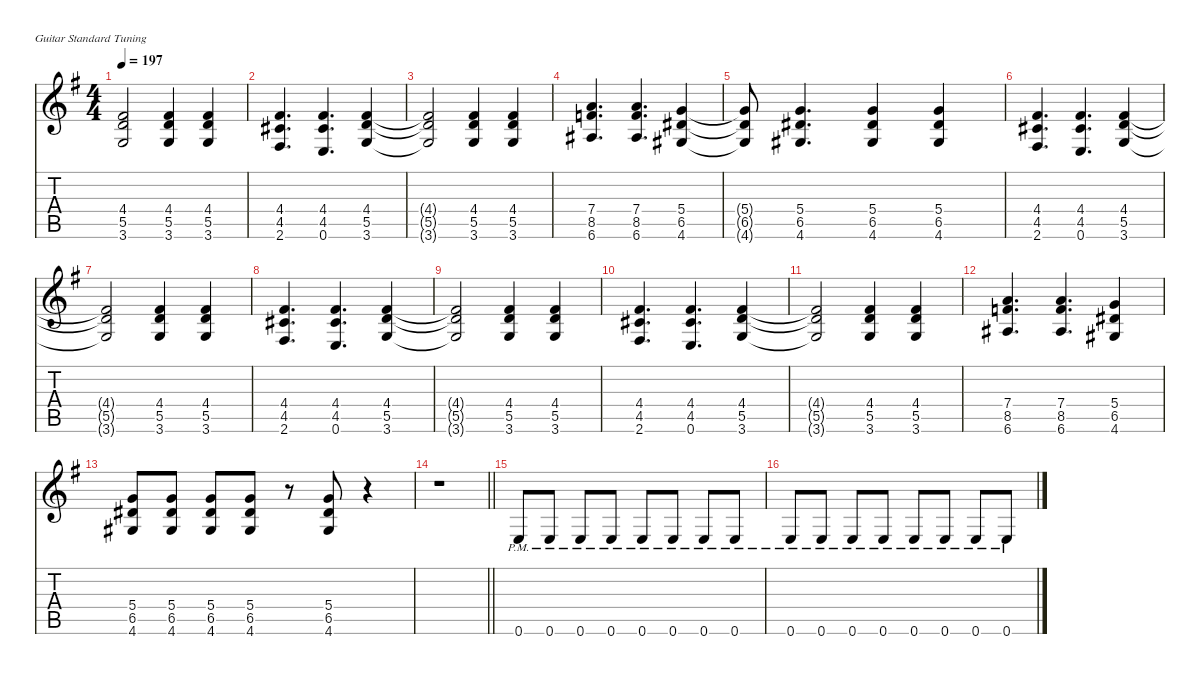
\defaultSystemsLayout 4
\hideDynamics
\bracketExtendMode nobrackets
\singleTrackTrackNamePolicy hidden
\multiTrackTrackNamePolicy hidden
\firstSystemTrackNameMode fullname
\firstSystemTrackNameOrientation horizontal
\otherSystemsTrackNameOrientation horizontal
\track ("Guitar 1" "dist.guit.") {mute instrument distortionguitar}
\staff {score tabs}
\tuning (E4 B3 G3 D3 A2 E2)
\ts (4 4)
\tempo 197
\clef g2
\ks eminor
(4.4{t acc #} 5.5{t acc forcenatural} 3.6{t acc forcenatural}).2{dy f beam Up} (4.4{acc #} 5.5{acc forcenatural} 3.6{acc forcenatural}).4{beam Up} (4.4{acc #} 5.5{acc forcenatural} 3.6{acc forcenatural}).4{beam Up} |
(4.4{acc #} 4.5{acc #} 2.6{acc #}).4{d beam Up} (4.4{acc #} 4.5{acc #} 0.6{acc forcenatural}).4{d beam Up} (4.4{acc #} 5.5{acc forcenatural} 3.6{acc forcenatural}).4{beam Up} |
(4.4{t acc #} 5.5{t acc forcenatural} 3.6{t acc forcenatural}).2{beam Up} (4.4{acc #} 5.5{acc forcenatural} 3.6{acc forcenatural}).4{beam Up} (4.4{acc #} 5.5{acc forcenatural} 3.6{acc forcenatural}).4{beam Up} |
(7.4{acc forcenatural} 8.5{acc forcenatural} 6.6{acc #}).4{d beam Up} (7.4{acc forcenatural} 8.5{acc forcenatural} 6.6{acc #}).4{d beam Up} (5.4{acc forcenatural} 6.5{acc #} 4.6{acc #}).4{beam Up} |
(5.4{t acc forcenatural} 6.5{t acc #} 4.6{t acc #}).8{beam Up} (5.4{acc forcenatural} 6.5{acc #} 4.6{acc #}).4{d beam Up} (5.4{acc forcenatural} 6.5{acc #} 4.6{acc #}).4{beam Up} (5.4{acc forcenatural} 6.5{acc #} 4.6{acc #}).4{beam Up} |
(4.4{acc #} 4.5{acc #} 2.6{acc #}).4{d beam Up} (4.4{acc #} 4.5{acc #} 0.6{acc forcenatural}).4{d beam Up} (4.4{acc #} 5.5{acc forcenatural} 3.6{acc forcenatural}).4{beam Up} |
(4.4{t acc #} 5.5{t acc forcenatural} 3.6{t acc forcenatural}).2{beam Up} (4.4{acc #} 5.5{acc forcenatural} 3.6{acc forcenatural}).4{beam Up} (4.4{acc #} 5.5{acc forcenatural} 3.6{acc forcenatural}).4{beam Up} |
(4.4{acc #} 4.5{acc #} 2.6{acc #}).4{d beam Up} (4.4{acc #} 4.5{acc #} 0.6{acc forcenatural}).4{d beam Up} (4.4{acc #} 5.5{acc forcenatural} 3.6{acc forcenatural}).4{beam Up} |
(4.4{t acc #} 5.5{t acc forcenatural} 3.6{t acc forcenatural}).2{beam Up} (4.4{acc #} 5.5{acc forcenatural} 3.6{acc forcenatural}).4{beam Up} (4.4{acc #} 5.5{acc forcenatural} 3.6{acc forcenatural}).4{beam Up} |
(4.4{acc #} 4.5{acc #} 2.6{acc #}).4{d beam Up} (4.4{acc #} 4.5{acc #} 0.6{acc forcenatural}).4{d beam Up} (4.4{acc #} 5.5{acc forcenatural} 3.6{acc forcenatural}).4{beam Up} |
(4.4{t acc #} 5.5{t acc forcenatural} 3.6{t acc forcenatural}).2{beam Up} (4.4{acc #} 5.5{acc forcenatural} 3.6{acc forcenatural}).4{beam Up} (4.4{acc #} 5.5{acc forcenatural} 3.6{acc forcenatural}).4{beam Up} |
(7.4{acc forcenatural} 8.5{acc forcenatural} 6.6{acc #}).4{d beam Up} (7.4{acc forcenatural} 8.5{acc forcenatural} 6.6{acc #}).4{d beam Up} (5.4{acc forcenatural} 6.5{acc #} 4.6{acc #}).4{beam Up} |
(5.4{acc forcenatural} 6.5{acc #} 4.6{acc #}).8{beam Up} (5.4{acc forcenatural} 6.5{acc #} 4.6{acc #}).8{beam Up} (5.4{acc forcenatural} 6.5{acc #} 4.6{acc #}).8{beam Up} (5.4{acc forcenatural} 6.5{acc #} 4.6{acc #}).8{beam Up} r.8{beam Up} (5.4{acc forcenatural} 6.5{acc #} 4.6{acc #}).8{beam Up} r.4{beam Up} |
\barLineRight lightlight
r.1{beam Down} |
0.6{pm acc forcenatural}.8{beam Up} 0.6{pm acc forcenatural}.8{beam Up} 0.6{pm acc forcenatural}.8{beam Up} 0.6{pm acc forcenatural}.8{beam Up} 0.6{pm acc forcenatural}.8{beam Up} 0.6{pm acc forcenatural}.8{beam Up} 0.6{pm acc forcenatural}.8{beam Up} 0.6{pm acc forcenatural}.8{beam Up} |
0.6{pm acc forcenatural}.8{beam Up} 0.6{pm acc forcenatural}.8{beam Up} 0.6{pm acc forcenatural}.8{beam Up} 0.6{pm acc forcenatural}.8{beam Up} 0.6{pm acc forcenatural}.8{beam Up} 0.6{pm acc forcenatural}.8{beam Up} 0.6{pm acc forcenatural}.8{beam Up} 0.6{pm acc forcenatural}.8{beam Up}
